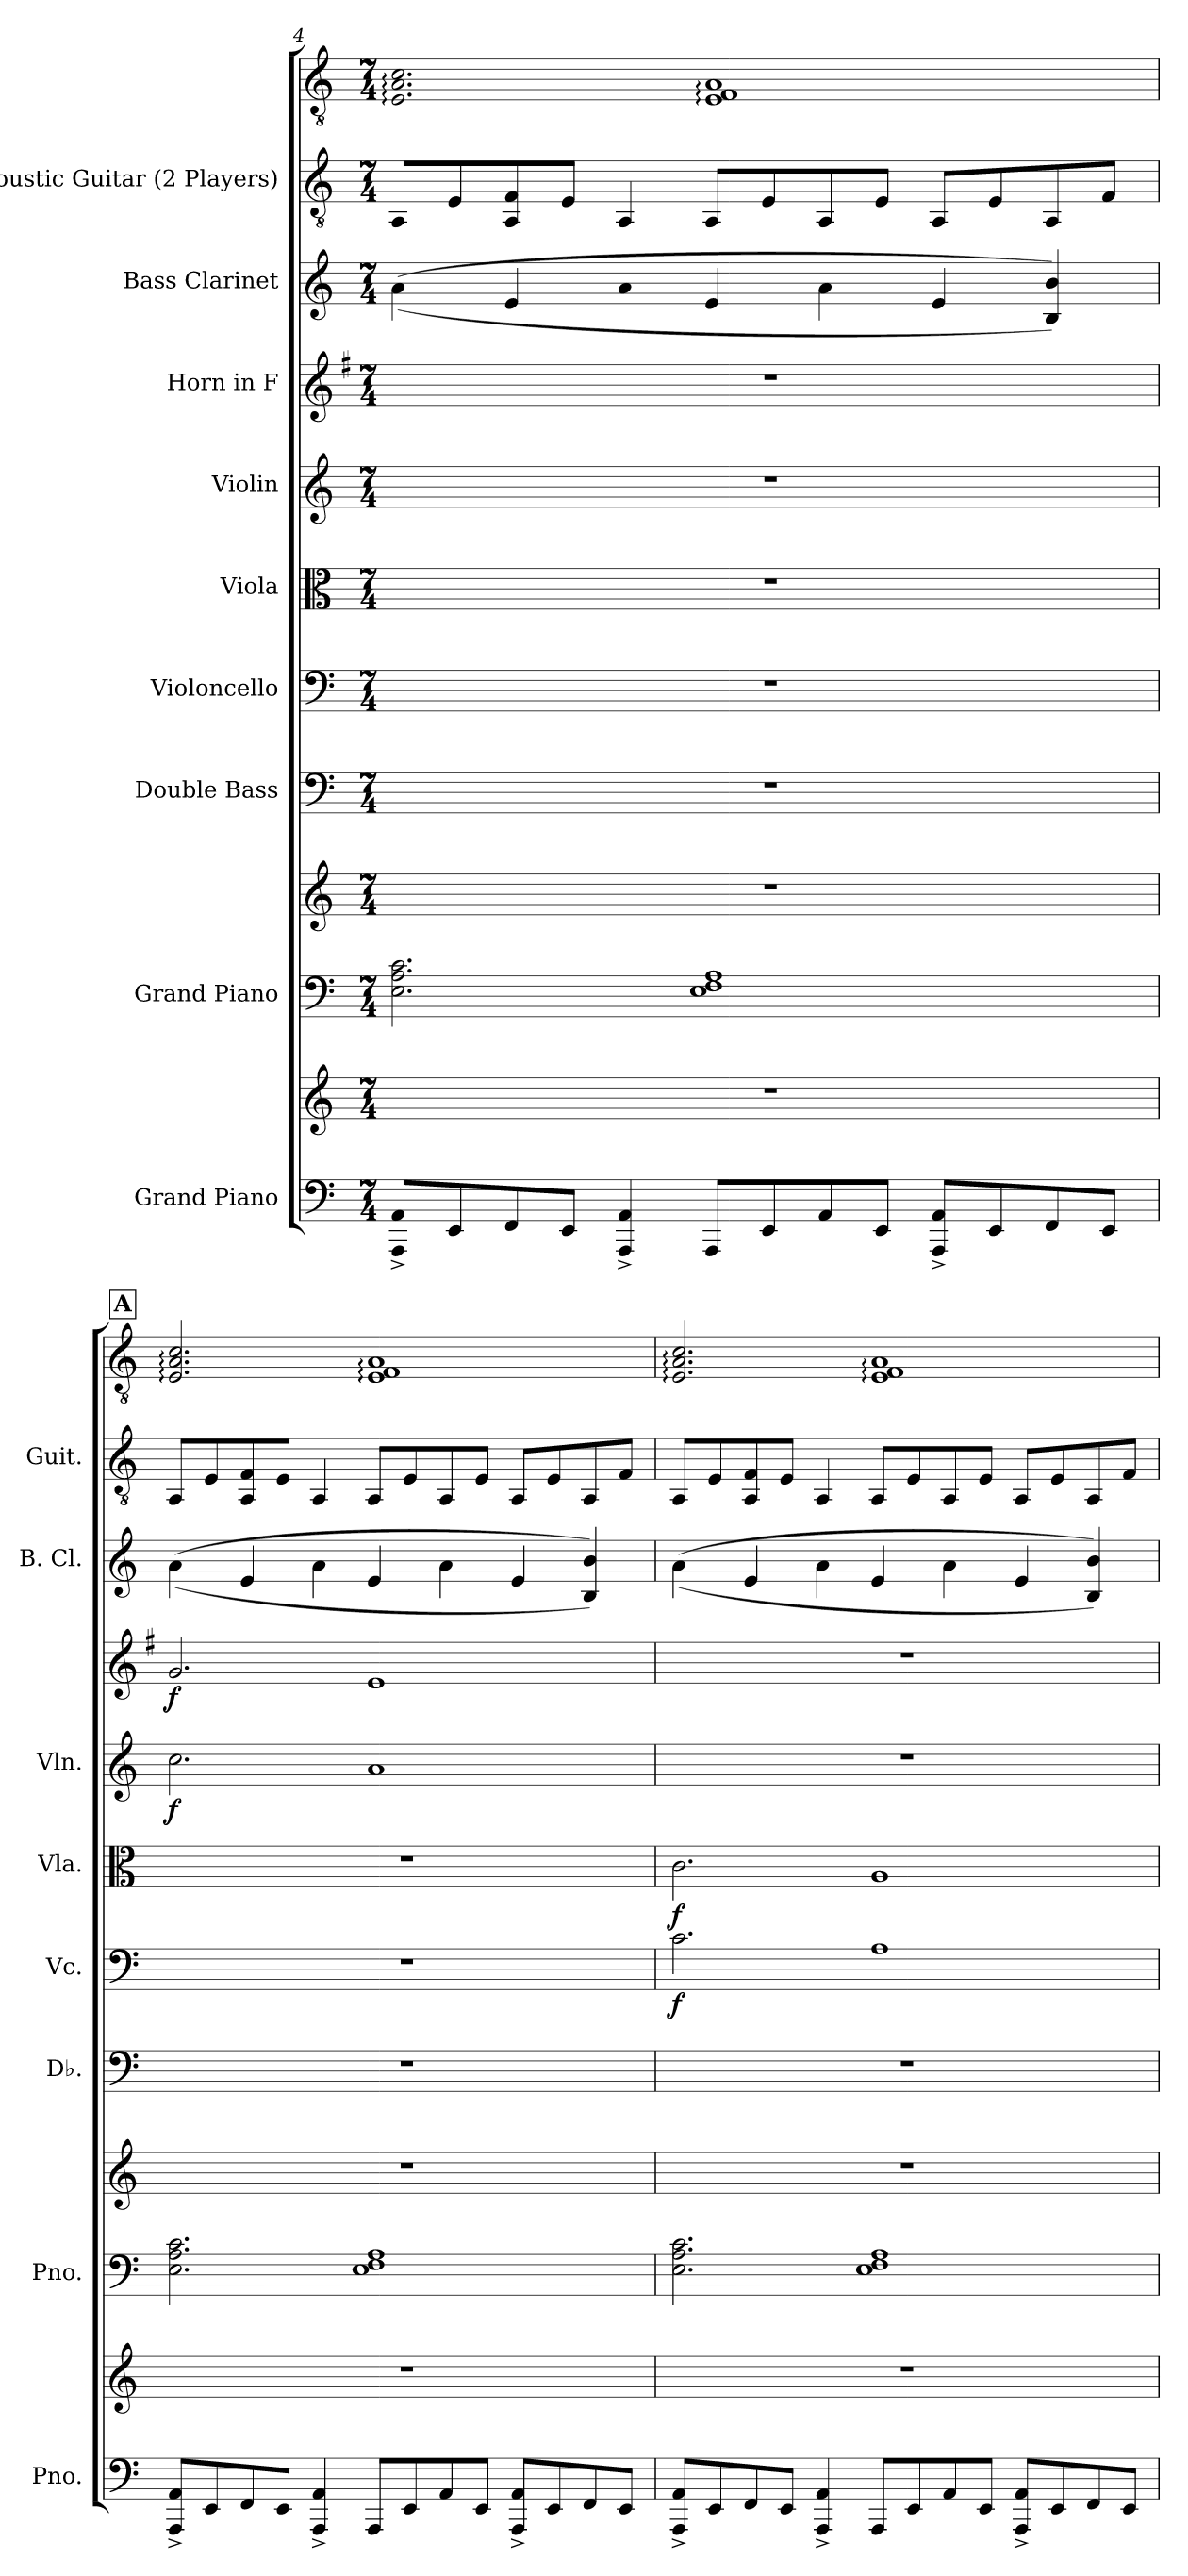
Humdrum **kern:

**kern	**kern	**kern	**kern	**kern	**kern	**dynam	**kern	**dynam	**kern	**dynam	**kern	**dynam	**kern	**kern	**kern
*part9	*part9	*part8	*part8	*part7	*part6	*part6	*part5	*part5	*part4	*part4	*part3	*part3	*part2	*part1	*part1
*staff12	*staff11	*staff10	*staff9	*staff8	*staff7	*staff7	*staff6	*staff6	*staff5	*staff5	*staff4	*staff4	*staff3	*staff2	*staff1
*I"Grand Piano	*	*I"Grand Piano	*	*I"Double Bass	*I"Violoncello	*	*I"Viola	*	*I"Violin	*	*I"Horn in F	*	*I"Bass Clarinet	*I"Acoustic Guitar (2 Players)	*
*I'Pno.	*	*I'Pno.	*	*I'Db.	*I'Vc.	*	*I'Vla.	*	*I'Vln.	*	*	*	*I'B. Cl.	*I'Guit.	*
*clefF4	*clefG2	*clefF4	*clefG2	*clefF4	*clefF4	*	*clefC3	*	*clefG2	*	*clefG2	*	*clefG2	*clefGv2	*clefGv2
*	*	*	*	*ITrd7c12	*	*	*	*	*	*	*ITrd4c7	*	*ITrd8c14	*	*
*k[]	*k[]	*k[]	*k[]	*k[]	*k[]	*	*k[]	*	*k[]	*	*k[]	*	*k[]	*k[]	*k[]
*M7/4	*M7/4	*M7/4	*M7/4	*M7/4	*M7/4	*	*M7/4	*	*M7/4	*	*M7/4	*	*M7/4	*M7/4	*M7/4
=4	=4	=4	=4	=4	=4	=4	=4	=4	=4	=4	=4	=4	=4	=4	=4
8AAA/^ 8AA/^L	1..r	2.E\ 2.A\ 2.c\	1..r	1..r	1..r	.	1..r	.	1..r	.	1..r	.	((4A!\	8AA/L	2.E/: 2.A/: 2.c/:
8EE/	.	.	.	.	.	.	.	.	.	.	.	.	.	8E/	.
8FF/	.	.	.	.	.	.	.	.	.	.	.	.	4E!/	8AA/ 8F/	.
8EE/J	.	.	.	.	.	.	.	.	.	.	.	.	.	8E/J	.
4AAA/^ 4AA/^	.	.	.	.	.	.	.	.	.	.	.	.	4A!\	4AA/	.
8AAA/L	.	1E 1F 1A	.	.	.	.	.	.	.	.	.	.	4E!/	8AA/L	1E: 1F: 1A:
8EE/	.	.	.	.	.	.	.	.	.	.	.	.	.	8E/	.
8AA/	.	.	.	.	.	.	.	.	.	.	.	.	4A!\	8AA/	.
8EE/J	.	.	.	.	.	.	.	.	.	.	.	.	.	8E/J	.
8AAA/^ 8AA/^L	.	.	.	.	.	.	.	.	.	.	.	.	4E!/	8AA/L	.
8EE/	.	.	.	.	.	.	.	.	.	.	.	.	.	8E/	.
8FF/	.	.	.	.	.	.	.	.	.	.	.	.	4BB!/ 4B!/))	8AA/	.
8EE/J	.	.	.	.	.	.	.	.	.	.	.	.	.	8F/J	.
!!LO:PB:g=z
!!LO:REH:place=s1:a:B:fs=14:t=A
=5	=5	=5	=5	=5	=5	=5	=5	=5	=5	=5	=5	=5	=5	=5	=5
!	!	!	!	!	!	!	!	!	!	!LO:DY:b	!	!LO:DY:b	!	!	!
8AAA/^ 8AA/^L	1..r	2.E\ 2.A\ 2.c\	1..r	1..r	1..r	.	1..r	.	2.cc\	f	2.c/	f	((4A!\	8AA/L	2.E/: 2.A/: 2.c/:
8EE/	.	.	.	.	.	.	.	.	.	.	.	.	.	8E/	.
8FF/	.	.	.	.	.	.	.	.	.	.	.	.	4E!/	8AA/ 8F/	.
8EE/J	.	.	.	.	.	.	.	.	.	.	.	.	.	8E/J	.
4AAA/^ 4AA/^	.	.	.	.	.	.	.	.	.	.	.	.	4A!\	4AA/	.
8AAA/L	.	1E 1F 1A	.	.	.	.	.	.	1a	.	1A	.	4E!/	8AA/L	1E: 1F: 1A:
8EE/	.	.	.	.	.	.	.	.	.	.	.	.	.	8E/	.
8AA/	.	.	.	.	.	.	.	.	.	.	.	.	4A!\	8AA/	.
8EE/J	.	.	.	.	.	.	.	.	.	.	.	.	.	8E/J	.
8AAA/^ 8AA/^L	.	.	.	.	.	.	.	.	.	.	.	.	4E!/	8AA/L	.
8EE/	.	.	.	.	.	.	.	.	.	.	.	.	.	8E/	.
8FF/	.	.	.	.	.	.	.	.	.	.	.	.	4BB!/ 4B!/))	8AA/	.
8EE/J	.	.	.	.	.	.	.	.	.	.	.	.	.	8F/J	.
=6	=6	=6	=6	=6	=6	=6	=6	=6	=6	=6	=6	=6	=6	=6	=6
!	!	!	!	!	!	!LO:DY:b	!	!LO:DY:b	!	!	!	!	!	!	!
8AAA/^ 8AA/^L	1..r	2.E\ 2.A\ 2.c\	1..r	1..r	2.c\	f	2.c\	f	1..r	.	1..r	.	((4A!\	8AA/L	2.E/: 2.A/: 2.c/:
8EE/	.	.	.	.	.	.	.	.	.	.	.	.	.	8E/	.
8FF/	.	.	.	.	.	.	.	.	.	.	.	.	4E!/	8AA/ 8F/	.
8EE/J	.	.	.	.	.	.	.	.	.	.	.	.	.	8E/J	.
4AAA/^ 4AA/^	.	.	.	.	.	.	.	.	.	.	.	.	4A!\	4AA/	.
8AAA/L	.	1E 1F 1A	.	.	1A	.	1A	.	.	.	.	.	4E!/	8AA/L	1E: 1F: 1A:
8EE/	.	.	.	.	.	.	.	.	.	.	.	.	.	8E/	.
8AA/	.	.	.	.	.	.	.	.	.	.	.	.	4A!\	8AA/	.
8EE/J	.	.	.	.	.	.	.	.	.	.	.	.	.	8E/J	.
8AAA/^ 8AA/^L	.	.	.	.	.	.	.	.	.	.	.	.	4E!/	8AA/L	.
8EE/	.	.	.	.	.	.	.	.	.	.	.	.	.	8E/	.
8FF/	.	.	.	.	.	.	.	.	.	.	.	.	4BB!/ 4B!/))	8AA/	.
8EE/J	.	.	.	.	.	.	.	.	.	.	.	.	.	8F/J	.
=	=	=	=	=	=	=	=	=	=	=	=	=	=	=	=
*-	*-	*-	*-	*-	*-	*-	*-	*-	*-	*-	*-	*-	*-	*-	*-
